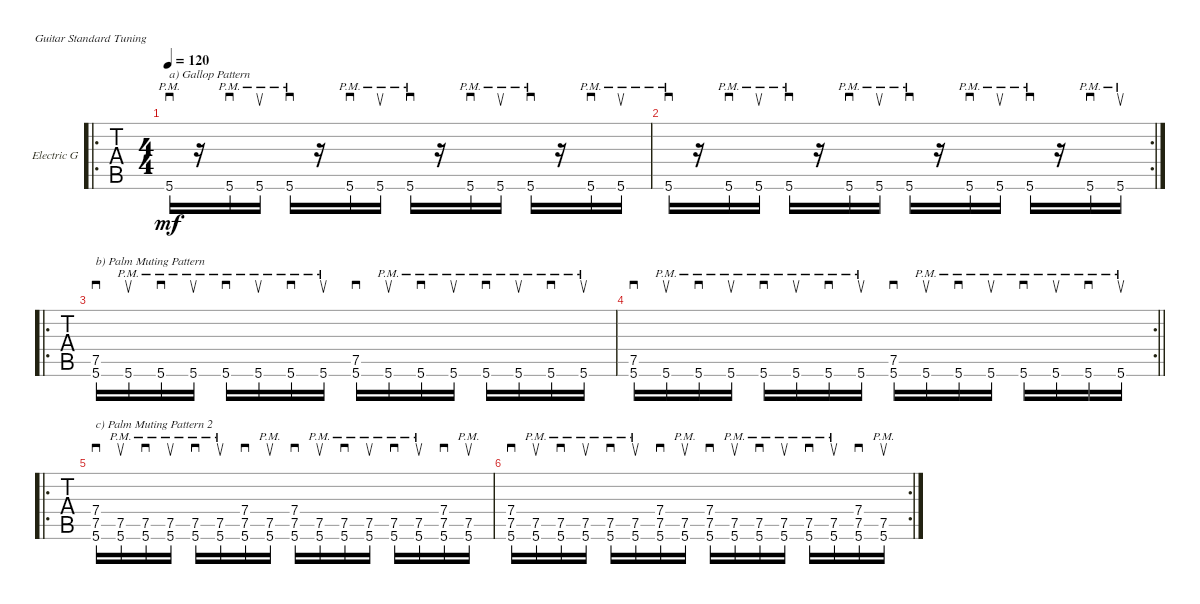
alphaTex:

\defaultSystemsLayout 4
\bracketExtendMode groupsimilarinstruments
\firstSystemTrackNameOrientation horizontal
\otherSystemsTrackNameOrientation horizontal
\track ("Electric Guitar" "Electric G") {instrument electricguitarclean}
\staff {tabs}
\tuning (E4 B3 G3 D3 A2 E2)
\ro
\ts (4 4)
\tempo 120
\clef g2
\ks c
5.6{pm st}.16{sd txt "a) Gallop Pattern" dy mf instrument electricguitarclean} r.16 5.6{pm}.16{sd} 5.6{pm}.16{su} 5.6{pm st}.16{sd} r.16 5.6{pm}.16{sd} 5.6{pm}.16{su} 5.6{pm st}.16{sd} r.16 5.6{pm}.16{sd} 5.6{pm}.16{su} 5.6{pm st}.16{sd} r.16 5.6{pm}.16{sd} 5.6{pm}.16{su} |
\rc 2
5.6{pm st}.16{sd} r.16 5.6{pm}.16{sd} 5.6{pm}.16{su} 5.6{pm st}.16{sd} r.16 5.6{pm}.16{sd} 5.6{pm}.16{su} 5.6{pm st}.16{sd} r.16 5.6{pm}.16{sd} 5.6{pm}.16{su} 5.6{pm st}.16{sd} r.16 5.6{pm}.16{sd} 5.6{pm}.16{su} |
\ro
(5.6 7.5).16{sd txt "b) Palm Muting Pattern"} 5.6{pm}.16{su} 5.6{pm}.16{sd} 5.6{pm}.16{su} 5.6{pm}.16{sd} 5.6{pm}.16{su} 5.6{pm}.16{sd} 5.6{pm}.16{su} (5.6 7.5).16{sd} 5.6{pm}.16{su} 5.6{pm}.16{sd} 5.6{pm}.16{su} 5.6{pm}.16{sd} 5.6{pm}.16{su} 5.6{pm}.16{sd} 5.6{pm}.16{su} |
\rc 2
\barLineRight lightlight
(5.6 7.5).16{sd} 5.6{pm}.16{su} 5.6{pm}.16{sd} 5.6{pm}.16{su} 5.6{pm}.16{sd} 5.6{pm}.16{su} 5.6{pm}.16{sd} 5.6{pm}.16{su} (5.6 7.5).16{sd} 5.6{pm}.16{su} 5.6{pm}.16{sd} 5.6{pm}.16{su} 5.6{pm}.16{sd} 5.6{pm}.16{su} 5.6{pm}.16{sd} 5.6{pm}.16{su} |
\ro
(5.6 7.5 7.4).16{sd txt "c) Palm Muting Pattern 2"} (5.6{pm} 7.5{pm}).16{su} (5.6{pm} 7.5{pm}).16{sd} (5.6{pm} 7.5{pm}).16{su} (5.6{pm} 7.5{pm}).16{sd} (5.6{pm} 7.5{pm}).16{su} (5.6 7.5 7.4).16{sd} (5.6{pm} 7.5{pm}).16{su} (5.6 7.5 7.4).16{sd} (5.6{pm} 7.5{pm}).16{su} (5.6{pm} 7.5{pm}).16{sd} (5.6{pm} 7.5{pm}).16{su} (5.6{pm} 7.5{pm}).16{sd} (5.6{pm} 7.5{pm}).16{su} (5.6 7.5 7.4).16{sd} (5.6{pm} 7.5{pm}).16{su} |
\rc 2
(5.6 7.5 7.4).16{sd} (5.6{pm} 7.5{pm}).16{su} (5.6{pm} 7.5{pm}).16{sd} (5.6{pm} 7.5{pm}).16{su} (5.6{pm} 7.5{pm}).16{sd} (5.6{pm} 7.5{pm}).16{su} (5.6 7.5 7.4).16{sd} (5.6{pm} 7.5{pm}).16{su} (5.6 7.5 7.4).16{sd} (5.6{pm} 7.5{pm}).16{su} (5.6{pm} 7.5{pm}).16{sd} (5.6{pm} 7.5{pm}).16{su} (5.6{pm} 7.5{pm}).16{sd} (5.6{pm} 7.5{pm}).16{su} (5.6 7.5 7.4).16{sd} (5.6{pm} 7.5{pm}).16{su}
